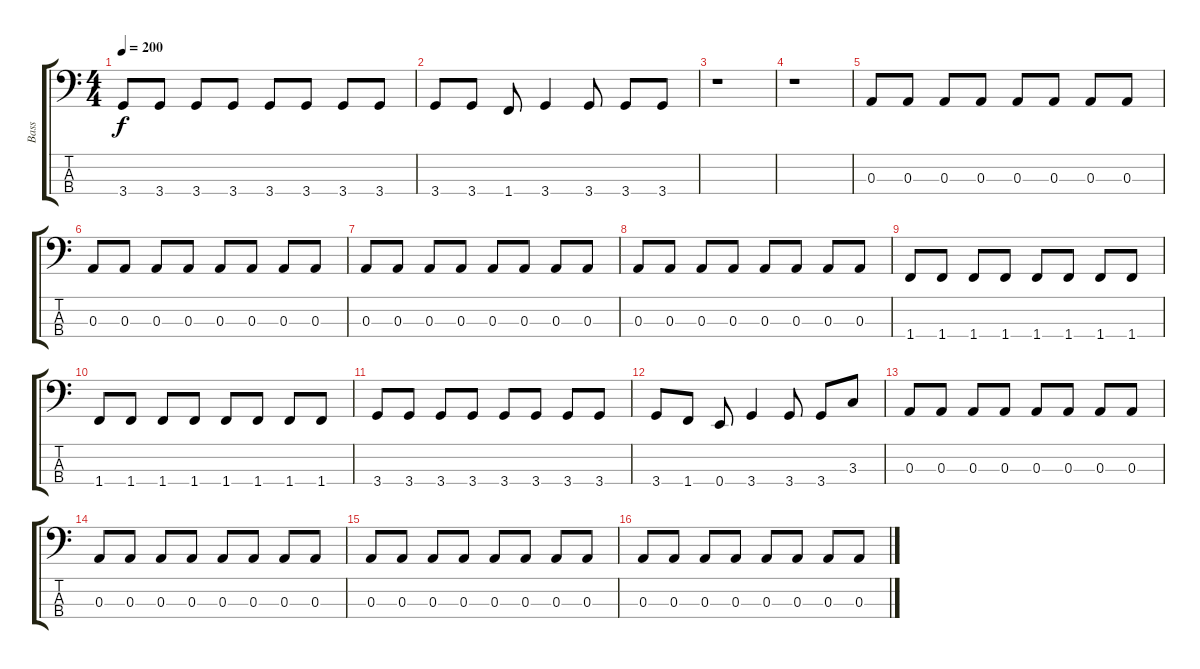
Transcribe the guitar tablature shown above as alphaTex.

\track ("Bass" "Bass") {instrument electricbassfinger}
\staff {score tabs}
\tuning (G2 D2 A1 E1) {hide}
\ts (4 4)
\tempo 200
\clef f4
\ks c
3.4.8{dy f} 3.4.8 3.4.8 3.4.8 3.4.8 3.4.8 3.4.8 3.4.8 |
3.4.8 3.4.8 1.4.8 3.4.4 3.4.8 3.4.8 3.4.8 |
r.1 |
r.1 |
0.3.8 0.3.8 0.3.8 0.3.8 0.3.8 0.3.8 0.3.8 0.3.8 |
0.3.8 0.3.8 0.3.8 0.3.8 0.3.8 0.3.8 0.3.8 0.3.8 |
0.3.8 0.3.8 0.3.8 0.3.8 0.3.8 0.3.8 0.3.8 0.3.8 |
0.3.8 0.3.8 0.3.8 0.3.8 0.3.8 0.3.8 0.3.8 0.3.8 |
1.4.8 1.4.8 1.4.8 1.4.8 1.4.8 1.4.8 1.4.8 1.4.8 |
1.4.8 1.4.8 1.4.8 1.4.8 1.4.8 1.4.8 1.4.8 1.4.8 |
3.4.8 3.4.8 3.4.8 3.4.8 3.4.8 3.4.8 3.4.8 3.4.8 |
3.4.8 1.4.8 0.4.8 3.4.4 3.4.8 3.4.8 3.3.8 |
0.3.8 0.3.8 0.3.8 0.3.8 0.3.8 0.3.8 0.3.8 0.3.8 |
0.3.8 0.3.8 0.3.8 0.3.8 0.3.8 0.3.8 0.3.8 0.3.8 |
0.3.8 0.3.8 0.3.8 0.3.8 0.3.8 0.3.8 0.3.8 0.3.8 |
0.3.8 0.3.8 0.3.8 0.3.8 0.3.8 0.3.8 0.3.8 0.3.8
